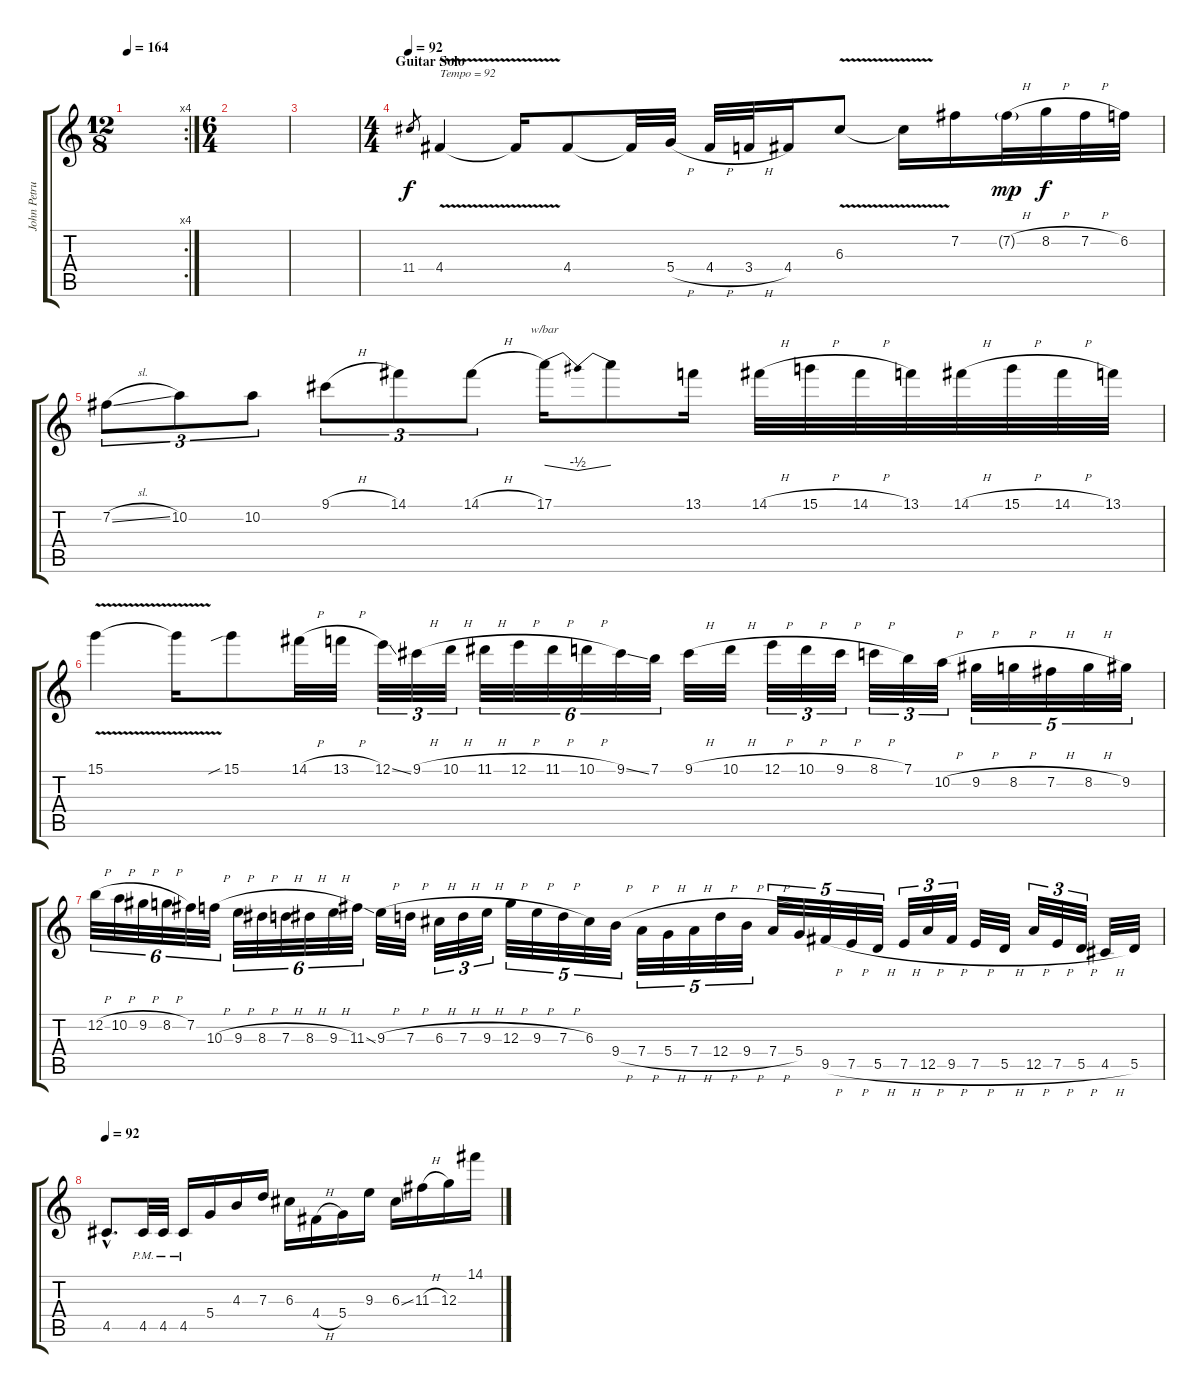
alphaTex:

\track ("John Petrucci" "John Petru") {instrument distortionguitar}
\staff {score tabs}
\tuning (E4 B3 G3 D3 A2 E2) {hide}
\rc 4
\ts (12 8)
\tempo 164
\clef g2
\ks c
|
\ts (6 4)
|
|
\ts (4 4)
\section ("" "Guitar Solo")
\tempo 92
11.4.8{gr} 4.4{v}.4{txt "Tempo = 92"} 4.4{t}.16 4.4.8 4.4{t}.32 5.4{h}.32 4.4{h}.32 3.4{h}.32 4.4.16 6.3{v}.8 6.3{t}.16 7.2.16 7.2{h g}.32{dy mp} 8.2{h}.32{dy f} 7.2{h}.32 6.2.32 |
7.2{sl}.8{tu (3 2)} 10.2.8{tu (3 2)} 10.2.8{tu (3 2)} 9.1{h}.8{tu (3 2)} 14.1.8{tu (3 2)} 14.1{h}.8{tu (3 2)} 17.1.16{tbe (dip default 0 0 30 -2 60 0)} 17.1{t}.8 13.1.16 14.1{h}.32 15.1{h}.32 14.1{h}.32 13.1.32 14.1{h}.32 15.1{h}.32 14.1{h}.32 13.1.32 |
15.1{v}.4 15.1{t}.16 15.1{sib}.8 14.1{h}.32 13.1{h}.32 12.1{ss}.32{tu (3 2)} 9.1{h}.32{tu (3 2)} 10.1{h}.32{tu (3 2)} 11.1{h}.32{tu (6 4)} 12.1{h}.32{tu (6 4)} 11.1{h}.32{tu (6 4)} 10.1{h}.32{tu (6 4)} 9.1{ss}.32{tu (6 4)} 7.1.32{tu (6 4)} 9.1{h}.32 10.1{h}.32 12.1{h}.32{tu (3 2)} 10.1{h}.32{tu (3 2)} 9.1{h}.32{tu (3 2)} 8.1{h}.32{tu (3 2)} 7.1.32{tu (3 2)} 10.2{h}.32{tu (3 2)} 9.2{h}.32{tu (5 4)} 8.2{h}.32{tu (5 4)} 7.2{h}.32{tu (5 4)} 8.2{h}.32{tu (5 4)} 9.2.32{tu (5 4)} |
12.2{h}.32{tu (6 4)} 10.2{h}.32{tu (6 4)} 9.2{h}.32{tu (6 4)} 8.2{h}.32{tu (6 4)} 7.2.32{tu (6 4)} 10.3{h}.32{tu (6 4)} 9.3{h}.32{tu (6 4)} 8.3{h}.32{tu (6 4)} 7.3{h}.32{tu (6 4)} 8.3{h}.32{tu (6 4)} 9.3{h}.32{tu (6 4)} 11.3{ss}.32{tu (6 4)} 9.3{h}.32 7.3{h}.32 6.3{h}.32{tu (3 2)} 7.3{h}.32{tu (3 2)} 9.3{h}.32{tu (3 2)} 12.3{h}.32{tu (5 4)} 9.3{h}.32{tu (5 4)} 7.3{h}.32{tu (5 4)} 6.3.32{tu (5 4)} 9.4{h}.32{tu (5 4)} 7.4{h}.32{tu (5 4)} 5.4{h}.32{tu (5 4)} 7.4{h}.32{tu (5 4)} 12.4{h}.32{tu (5 4)} 9.4{h}.32{tu (5 4)} 7.4{h}.32{tu (5 4)} 5.4.32{tu (5 4)} 9.5{h}.32{tu (5 4)} 7.5{h}.32{tu (5 4)} 5.5{h}.32{tu (5 4)} 7.5{h}.32{tu (3 2)} 12.5{h}.32{tu (3 2)} 9.5{h}.32{tu (3 2)} 7.5{h}.32 5.5{h}.32 12.5{h}.32{tu (3 2)} 7.5{h}.32{tu (3 2)} 5.5{h}.32{tu (3 2)} 4.5{h}.32 5.5.32 |
\tempo 92
4.5{hac}.8{d} 4.5{pm}.32 4.5{pm}.32 4.5{pm}.16 5.4.16 4.3.16 7.3.16 6.3.16 4.4{h}.16 5.4.16 9.3.16 6.3{ss}.16 11.3{h}.16 12.3.16 14.1.16
